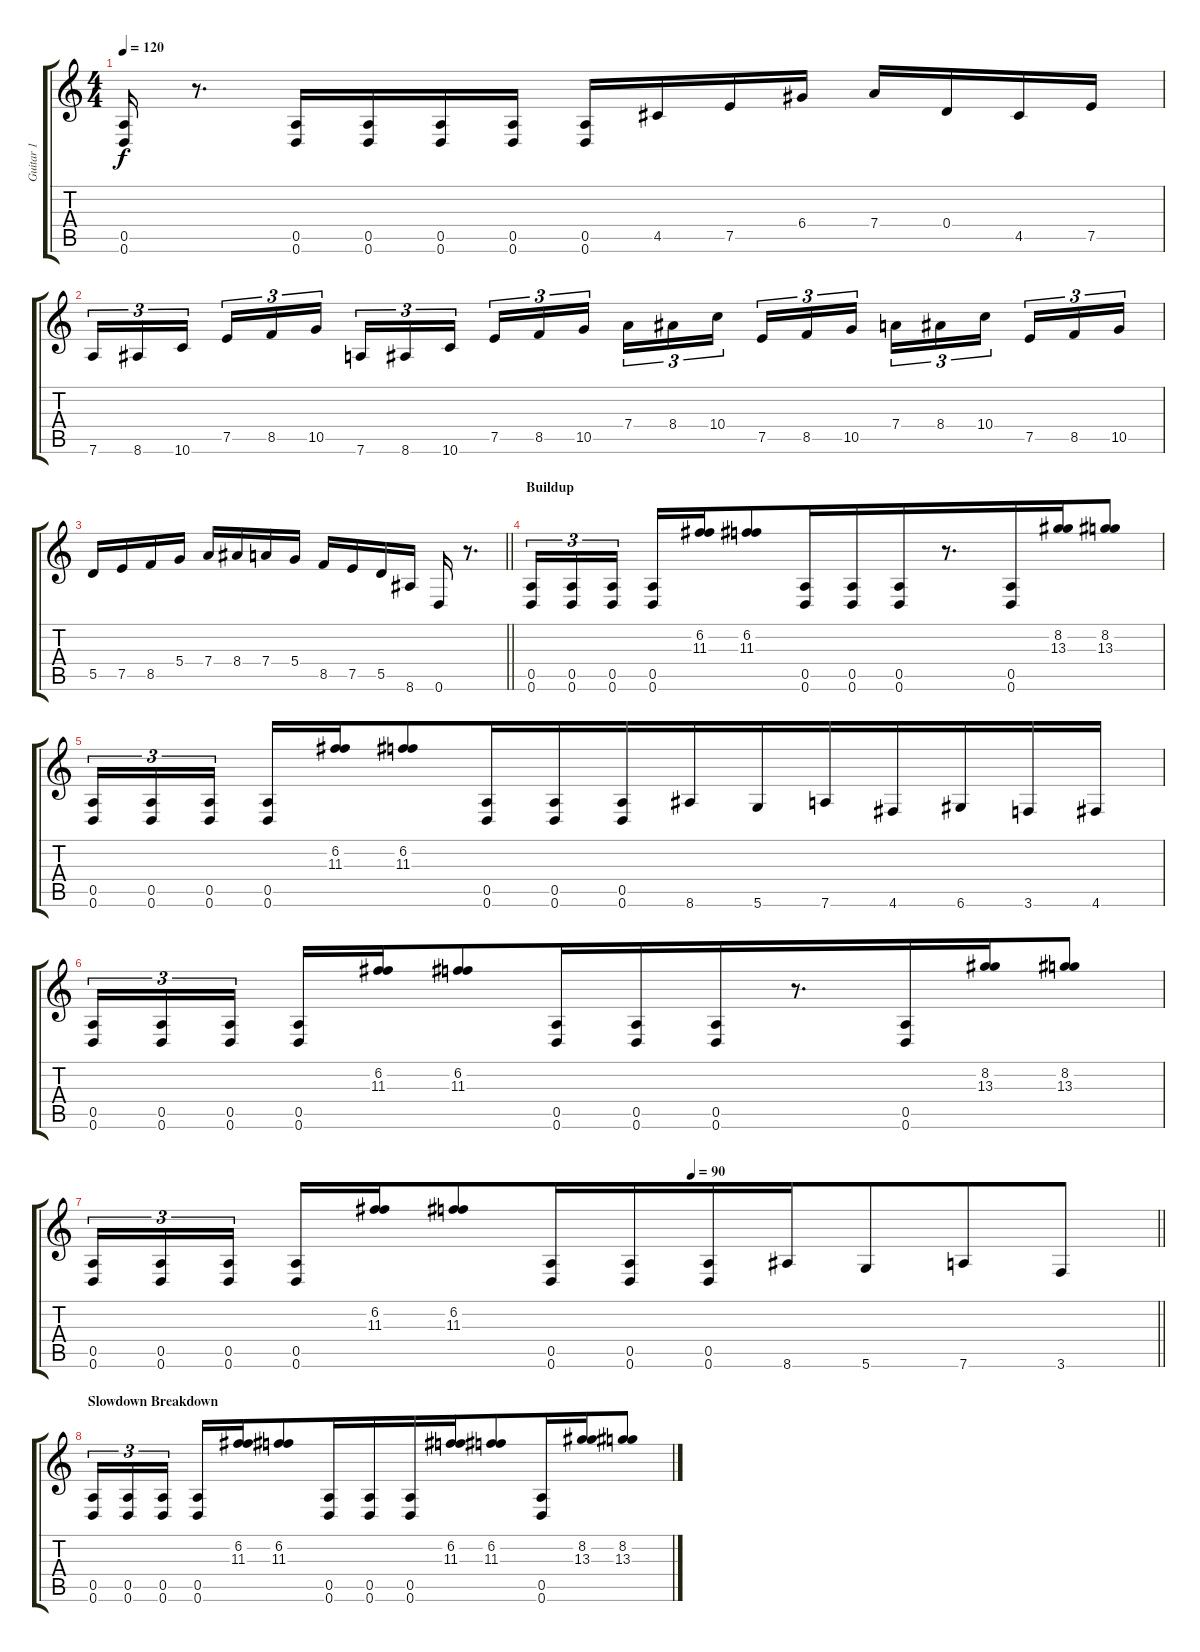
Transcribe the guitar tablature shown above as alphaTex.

\track ("Guitar 1" "Guitar 1") {instrument distortionguitar}
\staff {score tabs}
\tuning (E4 B3 G3 D3 A2 D2) {hide}
\ts (4 4)
\tempo 120
\clef g2
\ks c
(0.5 0.6).16{dy f} r.8{d} (0.5 0.6).16 (0.5 0.6).16 (0.5 0.6).16 (0.5 0.6).16 (0.5 0.6).16 4.5.16 7.5.16 6.4.16 7.4.16 0.4.16 4.5.16 7.5.16 |
7.6.16{tu (3 2)} 8.6.16{tu (3 2)} 10.6.16{tu (3 2) beam splitsecondary} 7.5.16{tu (3 2)} 8.5.16{tu (3 2)} 10.5.16{tu (3 2)} 7.6.16{tu (3 2)} 8.6.16{tu (3 2)} 10.6.16{tu (3 2) beam splitsecondary} 7.5.16{tu (3 2)} 8.5.16{tu (3 2)} 10.5.16{tu (3 2)} 7.4.16{tu (3 2)} 8.4.16{tu (3 2)} 10.4.16{tu (3 2) beam splitsecondary} 7.5.16{tu (3 2)} 8.5.16{tu (3 2)} 10.5.16{tu (3 2)} 7.4.16{tu (3 2)} 8.4.16{tu (3 2)} 10.4.16{tu (3 2) beam splitsecondary} 7.5.16{tu (3 2)} 8.5.16{tu (3 2)} 10.5.16{tu (3 2)} |
\barLineRight lightlight
5.5.16 7.5.16 8.5.16 5.4.16 7.4.16 8.4.16 7.4.16 5.4.16 8.5.16 7.5.16 5.5.16 8.6.16 0.6.16 r.8{d} |
\section ("" "Buildup")
(0.5 0.6).16{tu (3 2) beam merge} (0.5 0.6).16{tu (3 2) beam merge} (0.5 0.6).16{tu (3 2) beam splitsecondary} (0.5 0.6).16{beam merge} (6.2 11.3).16{beam merge} (6.2 11.3).8{beam merge} (0.5 0.6).16{beam merge} (0.5 0.6).16{beam merge} (0.5 0.6).16{beam merge} r.8{d beam merge} (0.5 0.6).16{beam merge} (8.2 13.3).16{beam merge} (8.2 13.3).8 |
(0.5 0.6).16{tu (3 2) beam merge} (0.5 0.6).16{tu (3 2) beam merge} (0.5 0.6).16{tu (3 2) beam splitsecondary} (0.5 0.6).16{beam merge} (6.2 11.3).16{beam merge} (6.2 11.3).8{beam merge} (0.5 0.6).16{beam merge} (0.5 0.6).16{beam merge} (0.5 0.6).16{beam merge} 8.6.16{beam merge} 5.6.16{beam merge} 7.6.16{beam merge} 4.6.16 6.6.16{beam merge} 3.6.16{beam merge} 4.6.16 |
(0.5 0.6).16{tu (3 2) beam merge} (0.5 0.6).16{tu (3 2) beam merge} (0.5 0.6).16{tu (3 2) beam splitsecondary} (0.5 0.6).16{beam merge} (6.2 11.3).16{beam merge} (6.2 11.3).8{beam merge} (0.5 0.6).16{beam merge} (0.5 0.6).16{beam merge} (0.5 0.6).16{beam merge} r.8{d beam merge} (0.5 0.6).16{beam merge} (8.2 13.3).16{beam merge} (8.2 13.3).8 |
\tempo (90 0.5625)
\barLineRight lightlight
(0.5 0.6).16{tu (3 2) beam merge} (0.5 0.6).16{tu (3 2) beam merge} (0.5 0.6).16{tu (3 2) beam splitsecondary} (0.5 0.6).16{beam merge} (6.2 11.3).16{beam merge} (6.2 11.3).8{beam merge} (0.5 0.6).16{beam merge} (0.5 0.6).16{beam merge} (0.5 0.6).16{beam merge} 8.6.16{beam merge} 5.6.8{beam merge} 7.6.8{beam merge} 3.6.8 |
\section ("" "Slowdown Breakdown")
(0.5 0.6).16{tu (3 2) beam merge} (0.5 0.6).16{tu (3 2) beam merge} (0.5 0.6).16{tu (3 2) beam splitsecondary} (0.5 0.6).16{beam merge} (6.2 11.3).16{beam merge} (6.2 11.3).8{beam merge} (0.5 0.6).16{beam merge} (0.5 0.6).16{beam merge} (0.5 0.6).16{beam merge} (6.2 11.3).16{beam merge} (6.2 11.3).8{beam merge} (0.5 0.6).16{beam merge} (8.2 13.3).16{beam merge} (8.2 13.3).8
